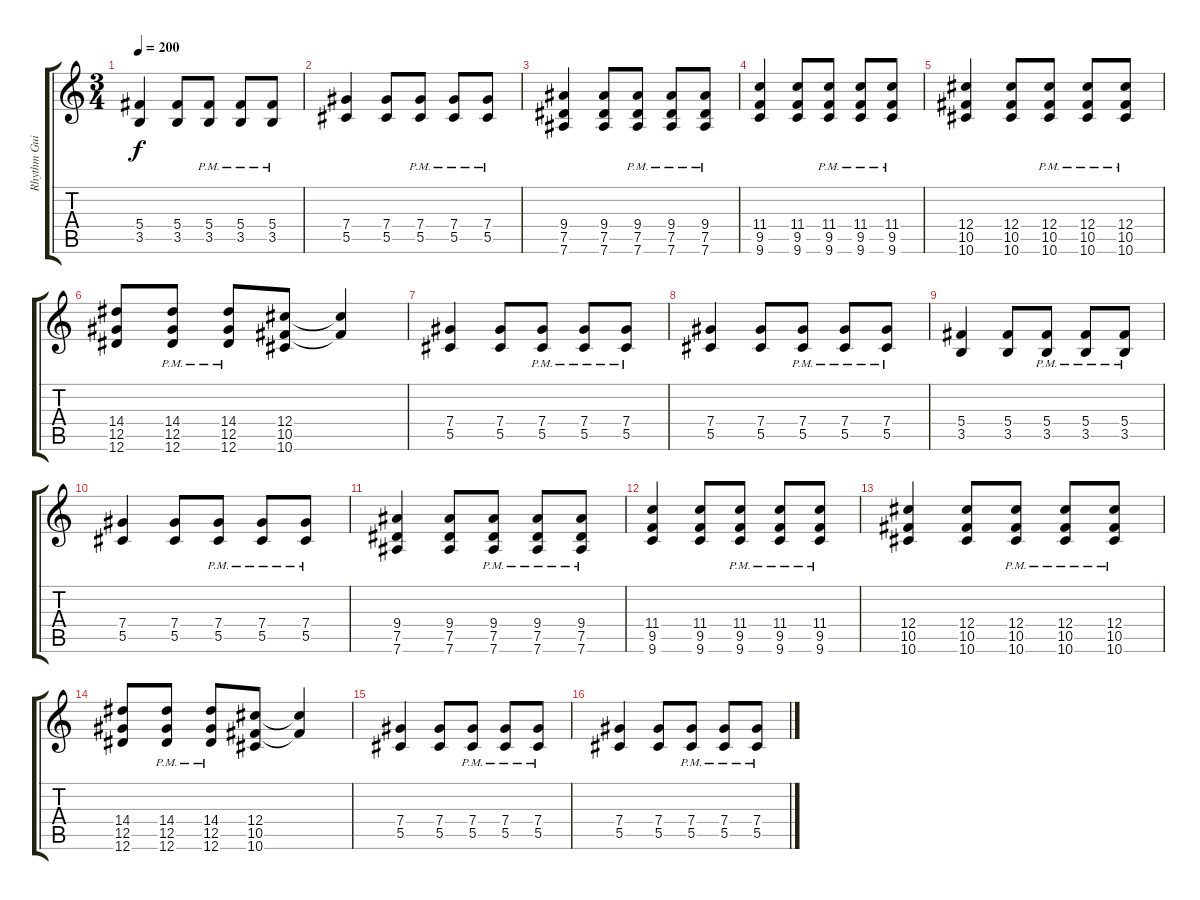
\track ("Rhythm Guitar" "Rhythm Gui") {instrument acousticguitarsteel}
\staff {score tabs}
\tuning (Eb4 Bb3 Gb3 Db3 Ab2 Eb2) {hide}
\ts (3 4)
\tempo 200
\clef g2
\ks c
(5.4 3.5).4{dy f} (5.4 3.5).8 (5.4{pm} 3.5{pm}).8 (5.4{pm} 3.5{pm}).8 (5.4{pm} 3.5{pm}).8 |
(7.4 5.5).4 (7.4 5.5).8 (7.4{pm} 5.5{pm}).8 (7.4{pm} 5.5{pm}).8 (7.4{pm} 5.5{pm}).8 |
(9.4 7.5 7.6).4 (9.4 7.5 7.6).8 (9.4{pm} 7.5{pm} 7.6{pm}).8 (9.4{pm} 7.5{pm} 7.6{pm}).8 (9.4{pm} 7.5{pm} 7.6{pm}).8 |
(11.4 9.5 9.6).4 (11.4 9.5 9.6).8 (11.4{pm} 9.5{pm} 9.6{pm}).8 (11.4{pm} 9.5{pm} 9.6{pm}).8 (11.4{pm} 9.5{pm} 9.6{pm}).8 |
(12.4 10.5 10.6).4 (12.4 10.5 10.6).8 (12.4{pm} 10.5{pm} 10.6{pm}).8 (12.4{pm} 10.5{pm} 10.6{pm}).8 (12.4{pm} 10.5{pm} 10.6{pm}).8 |
(14.4 12.5 12.6).8 (14.4{pm} 12.5{pm} 12.6{pm}).8 (14.4{pm} 12.5{pm} 12.6{pm}).8 (12.4 10.5 10.6).8 (12.4{t} 10.5{t}).4 |
(7.4 5.5).4 (7.4 5.5).8 (7.4{pm} 5.5{pm}).8 (7.4{pm} 5.5{pm}).8 (7.4{pm} 5.5{pm}).8 |
(7.4 5.5).4 (7.4 5.5).8 (7.4{pm} 5.5{pm}).8 (7.4{pm} 5.5{pm}).8 (7.4{pm} 5.5{pm}).8 |
(5.4 3.5).4 (5.4 3.5).8 (5.4{pm} 3.5{pm}).8 (5.4{pm} 3.5{pm}).8 (5.4{pm} 3.5{pm}).8 |
(7.4 5.5).4 (7.4 5.5).8 (7.4{pm} 5.5{pm}).8 (7.4{pm} 5.5{pm}).8 (7.4{pm} 5.5{pm}).8 |
(9.4 7.5 7.6).4 (9.4 7.5 7.6).8 (9.4{pm} 7.5{pm} 7.6{pm}).8 (9.4{pm} 7.5{pm} 7.6{pm}).8 (9.4{pm} 7.5{pm} 7.6{pm}).8 |
(11.4 9.5 9.6).4 (11.4 9.5 9.6).8 (11.4{pm} 9.5{pm} 9.6{pm}).8 (11.4{pm} 9.5{pm} 9.6{pm}).8 (11.4{pm} 9.5{pm} 9.6{pm}).8 |
(12.4 10.5 10.6).4 (12.4 10.5 10.6).8 (12.4{pm} 10.5{pm} 10.6{pm}).8 (12.4{pm} 10.5{pm} 10.6{pm}).8 (12.4{pm} 10.5{pm} 10.6{pm}).8 |
(14.4 12.5 12.6).8 (14.4{pm} 12.5{pm} 12.6{pm}).8 (14.4{pm} 12.5{pm} 12.6{pm}).8 (12.4 10.5 10.6).8 (12.4{t} 10.5{t}).4 |
(7.4 5.5).4 (7.4 5.5).8 (7.4{pm} 5.5{pm}).8 (7.4{pm} 5.5{pm}).8 (7.4{pm} 5.5{pm}).8 |
(7.4 5.5).4 (7.4 5.5).8 (7.4{pm} 5.5{pm}).8 (7.4{pm} 5.5{pm}).8 (7.4{pm} 5.5{pm}).8
